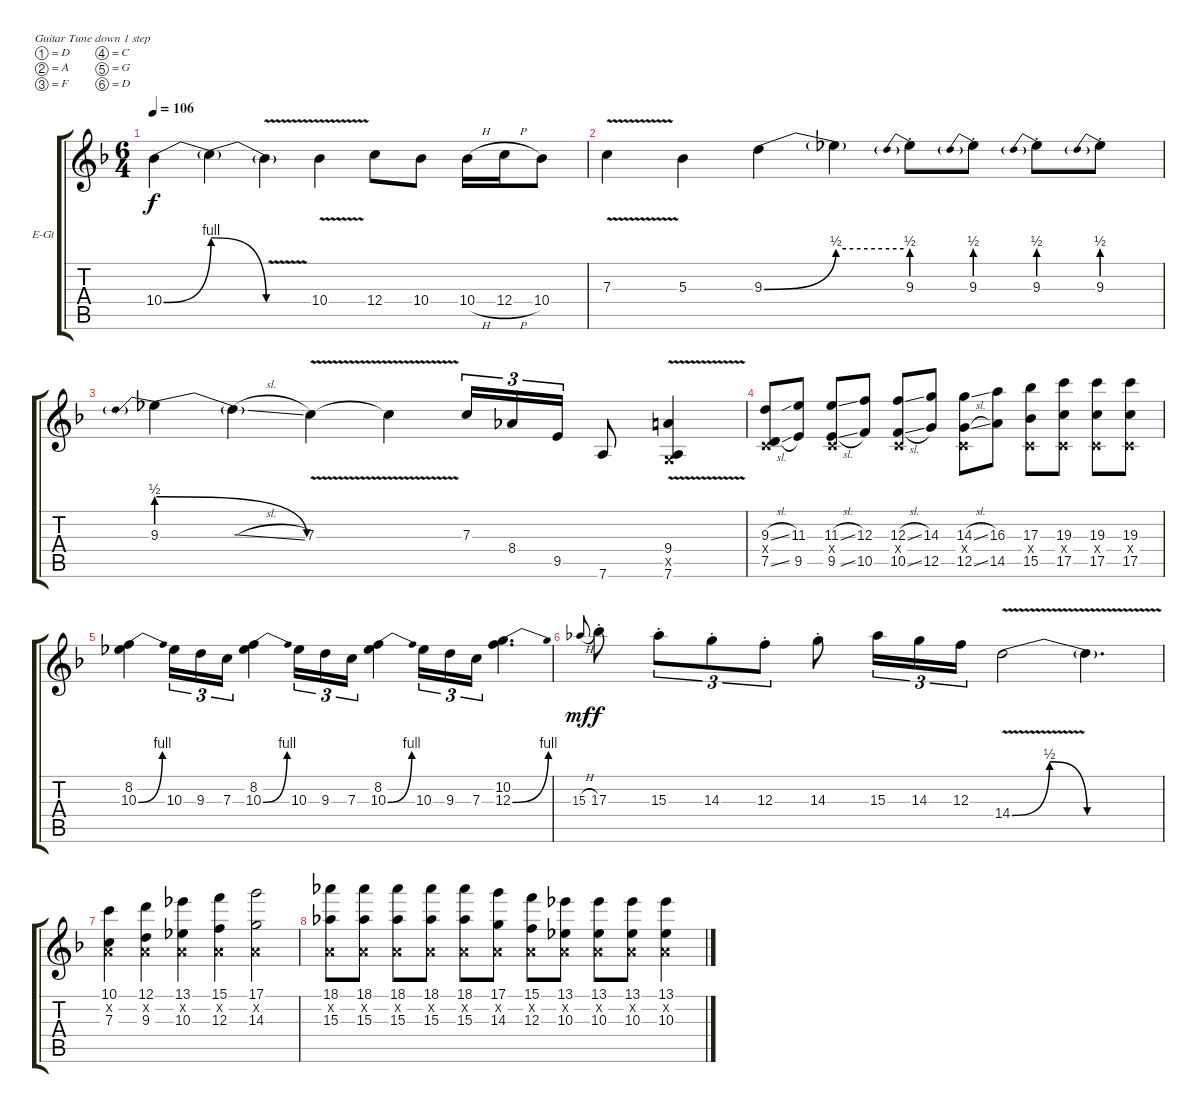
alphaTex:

\bracketExtendMode groupsimilarinstruments
\firstSystemTrackNameOrientation horizontal
\otherSystemsTrackNameOrientation horizontal
\track ("Guitar 1" "E-Gt") {instrument overdrivenguitar}
\staff {score tabs}
\tuning (D4 A3 F3 C3 G2 D2)
\ts (6 4)
\tempo 106
\clef g2
\ks dminor
10.4{be (bend 0.6 0 59.4 4)}.4{dy f} 10.4{be (release 0 4 60 0) t}.4 10.4{v t}.4 10.4{v}.4 12.4.8 10.4.8 10.4{h}.16 12.4{h}.16 10.4.8 |
7.3{v}.4 5.3.4 9.3{be (bend 0 0 60 2)}.4 9.3{be (hold 0 2 60 2) t}.4 9.3{be (prebend 0 2 60 2) st}.8 9.3{be (prebend 0 2 60 2) st}.8 9.3{be (prebend 0 2 60 2) st}.8 9.3{be (prebend 0 2 60 2) st}.8 |
9.3{be (prebendrelease 0 2 60 0)}.4 9.3{sl t}.4 7.3{v}.4 7.3{v t}.4 7.3.16{tu (3 2)} 8.4.16{tu (3 2)} 9.5.16{tu (3 2)} 7.6.8 (9.4{v} 0.5{x} 7.6{v}).4 |
(9.3{sl} 0.4{x} 7.5{sl}).8 (11.3 9.5).8 (11.3{sl} 0.4{x} 9.5{sl}).8 (12.3 10.5).8 (12.3{sl} 0.4{x} 10.5{sl}).8 (14.3 12.5).8 (14.3{sl} 0.4{x} 12.5{sl}).8 (16.3 14.5).8 (17.3 0.4{x} 15.5).8 (19.3 0.4{x} 17.5).8 (19.3 0.4{x} 17.5).8 (19.3 0.4{x} 17.5).8 |
(8.2 10.3{be (bend 0 0 15 4)}).4 10.3.16{tu (3 2)} 9.3.16{tu (3 2)} 7.3.16{tu (3 2)} (8.2 10.3{be (bend 0 0 15 4)}).4 10.3.16{tu (3 2)} 9.3.16{tu (3 2)} 7.3.16{tu (3 2)} (8.2 10.3{be (bend 0 0 15 4)}).4 10.3.16{tu (3 2)} 9.3.16{tu (3 2)} 7.3.16{tu (3 2)} (10.2 12.3{be (bend 0 0 15 4)}).4{d} |
15.3{h}.8{gr onbeat dy mf} 17.3{st}.8{dy f} 15.3{st}.8{tu (3 2)} 14.3{st}.8{tu (3 2)} 12.3{st}.8{tu (3 2)} 14.3{st}.8 15.3.16{tu (3 2)} 14.3.16{tu (3 2)} 12.3.16{tu (3 2)} 14.4{be (bendrelease 30.599999999999998 0 36.6 2 39 2 44.4 0) v}.2 14.4{be (hold 0 0 60 0) v t}.4{d} |
(10.1 0.2{x} 7.3).4 (12.1 0.2{x} 9.3).4 (13.1 0.2{x} 10.3).4 (15.1 0.2{x} 12.3).4 (17.1 0.2{x} 14.3).2 |
(18.1 0.2{x} 15.3).8 (18.1 0.2{x} 15.3).8 (18.1 0.2{x} 15.3).8 (18.1 0.2{x} 15.3).8 (18.1 0.2{x} 15.3).8 (17.1 0.2{x} 14.3).8 (15.1 0.2{x} 12.3).8 (13.1 0.2{x} 10.3).8 (13.1 0.2{x} 10.3).8 (13.1 0.2{x} 10.3).8 (13.1 0.2{x} 10.3).4
